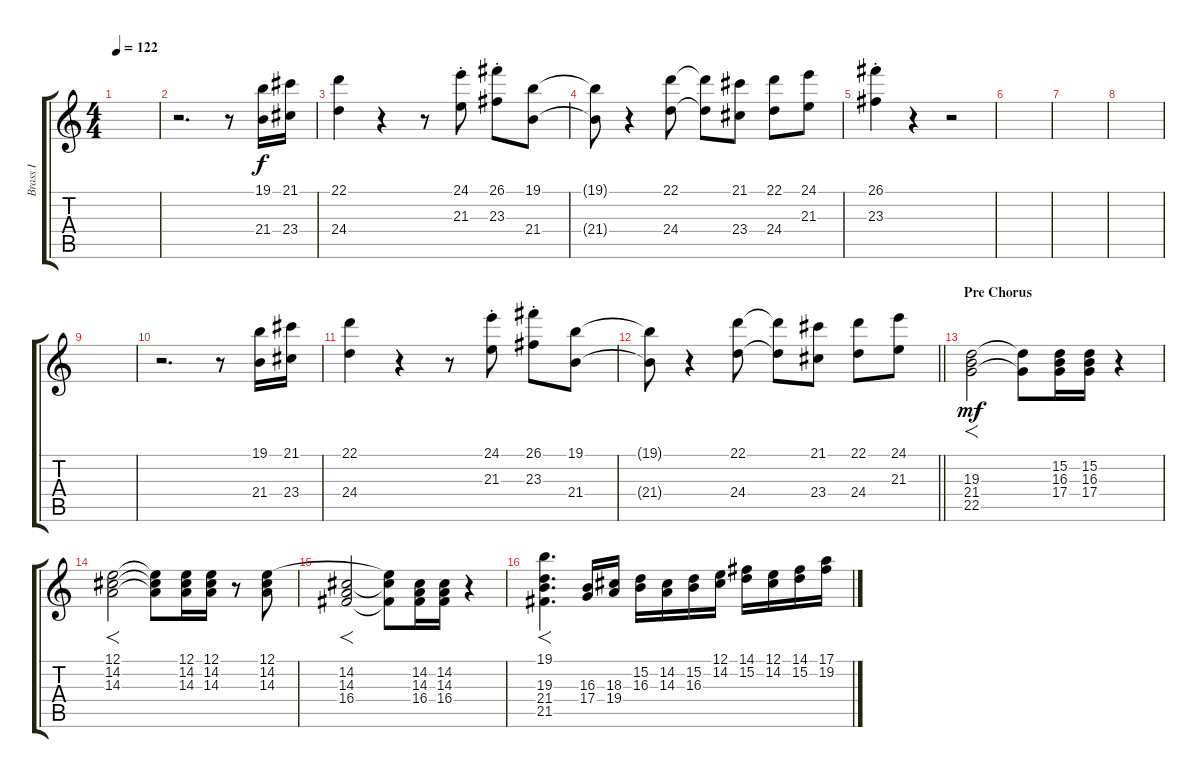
\track ("Brass I" "Brass I") {instrument brasssection}
\staff {score tabs}
\tuning (E4 B3 G3 D3 A2 E2) {hide}
\ts (4 4)
\tempo 122
\clef g2
\ks c
|
r.2{d} r.8 (19.1 21.4).16 (21.1 23.4).16 |
(22.1 24.4).4 r.4 r.8 (24.1{st} 21.3{st}).8 (26.1{st} 23.3{st}).8 (19.1 21.4).8 |
(19.1{t} 21.4{t}).8 r.4 (22.1 24.4).8 (22.1{t} 24.4{t}).8 (21.1 23.4).8 (22.1 24.4).8 (24.1 21.3).8 |
(26.1{st} 23.3).4 r.4 r.2 |
|
|
|
|
r.2{d} r.8 (19.1 21.4).16 (21.1 23.4).16 |
(22.1 24.4).4 r.4 r.8 (24.1{st} 21.3{st}).8 (26.1{st} 23.3{st}).8 (19.1 21.4).8 |
\barLineRight lightlight
(19.1{t} 21.4{t}).8 r.4 (22.1 24.4).8 (22.1{t} 24.4{t}).8 (21.1 23.4).8 (22.1 24.4).8 (24.1 21.3).8 |
\section ("" "Pre Chorus")
(19.3 21.4 22.5).2{f dy mf} (19.3{t} 22.5{t}).8 (15.2 16.3 17.4).16 (15.2 16.3 17.4).16 r.4 |
(12.1 14.2 14.3).2{f} (12.1{t} 14.2{t} 14.3{t}).8 (12.1 14.2 14.3).16 (12.1 14.2 14.3).16 r.8 (12.1 14.2 14.3).8 |
(14.2 14.3 16.4).2{f} (12.1{t} 14.2{t} 16.4{t}).8 (14.2 14.3 16.4).16 (14.2 14.3 16.4).16 r.4 |
(19.1 19.3 21.4 21.5).4{f d} (16.3 17.4).16 (18.3 19.4).16 (15.2 16.3).16 (14.2 14.3).16 (15.2 16.3).16 (12.1 14.2).16 (14.1 15.2).16 (12.1 14.2).16 (14.1 15.2).16 (17.1 19.2).16
